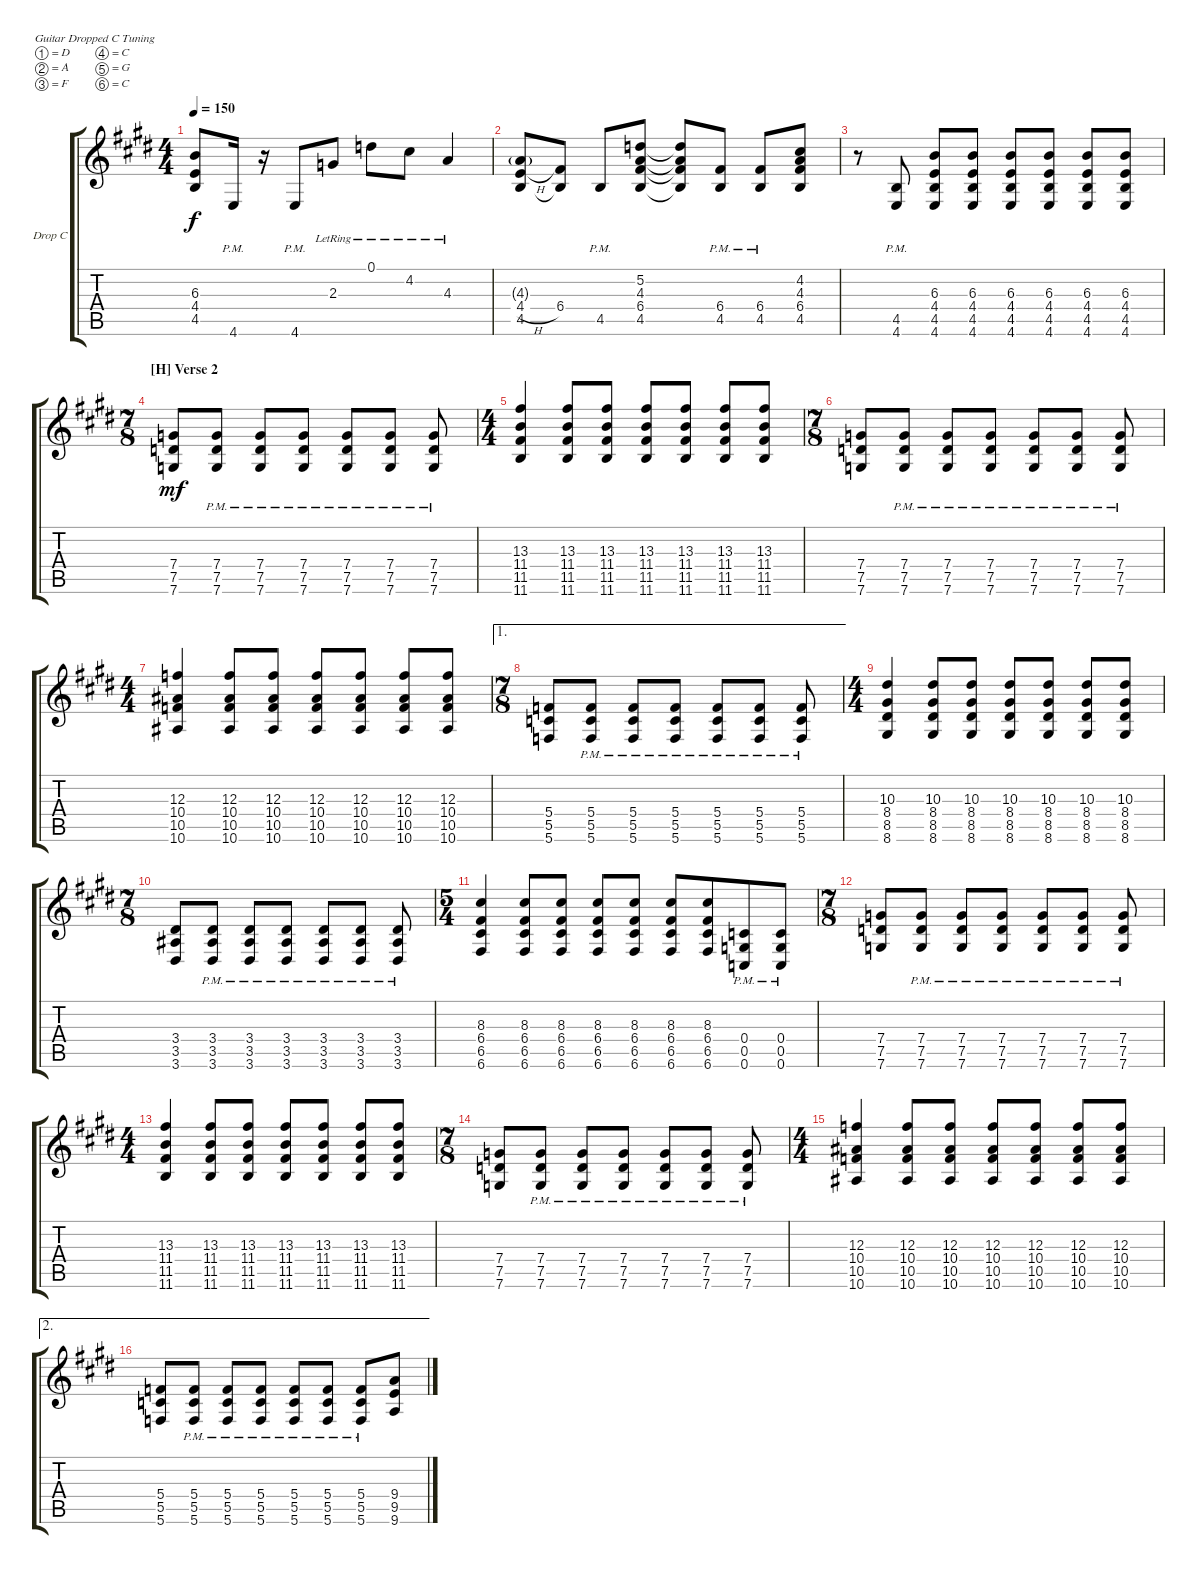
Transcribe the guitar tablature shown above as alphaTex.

\bracketExtendMode groupsimilarinstruments
\firstSystemTrackNameOrientation horizontal
\otherSystemsTrackNameOrientation horizontal
\track ("Guitar C" "Drop C") {instrument distortionguitar}
\staff {score tabs}
\tuning (D4 A3 F3 C3 G2 C2)
\ts (4 4)
\tempo 150
\clef g2
\ks e
(6.3{t} 4.4{t} 4.5{t}).8{dy f} 4.6{pm}.16 r.16 4.6{pm}.8 2.3{lr}.8 0.1{lr}.8 4.2{lr}.8 4.3{lr}.4 |
(4.3{g} 4.4{h} 4.5).8 (6.4 4.5{t}).8 4.5{pm}.8 (5.2 4.3 6.4 4.5).8 (5.2{t} 4.3{t} 6.4{t} 4.5{t}).8 (6.4{pm} 4.5{pm}).8 (6.4{pm} 4.5{pm}).8 (4.2 4.3 6.4 4.5).8 |
r.8 (4.6{pm} 4.5{pm}).8 (4.6 4.5 4.4 6.3).8 (4.6 4.5 4.4 6.3).8 (4.6 4.5 4.4 6.3).8 (4.6 4.5 4.4 6.3).8 (4.6 4.5 4.4 6.3).8 (4.6 4.5 4.4 6.3).8 |
\ts (7 8)
\beaming (8 2 2 2 2)
\section ("H" "Verse 2")
(7.4 7.5 7.6).8{dy mf} (7.6{pm} 7.5{pm} 7.4{pm}).8 (7.6{pm} 7.5{pm} 7.4{pm}).8 (7.6{pm} 7.5{pm} 7.4{pm}).8 (7.6{pm} 7.5{pm} 7.4{pm}).8 (7.6{pm} 7.5{pm} 7.4{pm}).8 (7.6{pm} 7.5{pm} 7.4{pm}).8 |
\ts (4 4)
\beaming (8 2 2 2 2)
(11.6 11.5 11.4 13.3).4 (11.6 11.5 11.4 13.3).8 (11.6 11.5 11.4 13.3).8 (11.6 11.5 11.4 13.3).8 (11.6 11.5 11.4 13.3).8 (11.6 11.5 11.4 13.3).8 (11.6 11.5 11.4 13.3).8 |
\ts (7 8)
\beaming (8 2 2 2 2)
(7.4 7.5 7.6).8 (7.6{pm} 7.5{pm} 7.4{pm}).8 (7.6{pm} 7.5{pm} 7.4{pm}).8 (7.6{pm} 7.5{pm} 7.4{pm}).8 (7.6{pm} 7.5{pm} 7.4{pm}).8 (7.6{pm} 7.5{pm} 7.4{pm}).8 (7.6{pm} 7.5{pm} 7.4{pm}).8 |
\ts (4 4)
\beaming (8 2 2 2 2)
(10.6 10.5 10.4 12.3).4 (10.6 10.5 10.4 12.3).8 (10.6 10.5 10.4 12.3).8 (10.6 10.5 10.4 12.3).8 (10.6 10.5 10.4 12.3).8 (10.6 10.5 10.4 12.3).8 (10.6 10.5 10.4 12.3).8 |
\ae 1
\ts (7 8)
\beaming (8 2 2 2 2)
(5.4 5.5 5.6).8 (5.6{pm} 5.5{pm} 5.4{pm}).8 (5.6{pm} 5.5{pm} 5.4{pm}).8 (5.6{pm} 5.5{pm} 5.4{pm}).8 (5.6{pm} 5.5{pm} 5.4{pm}).8 (5.6{pm} 5.5{pm} 5.4{pm}).8 (5.6{pm} 5.5{pm} 5.4{pm}).8 |
\ts (4 4)
\beaming (8 2 2 2 2)
(8.6 8.5 8.4 10.3).4 (8.6 8.5 8.4 10.3).8 (8.6 8.5 8.4 10.3).8 (8.6 8.5 8.4 10.3).8 (8.6 8.5 8.4 10.3).8 (8.6 8.5 8.4 10.3).8 (8.6 8.5 8.4 10.3).8 |
\ts (7 8)
\beaming (8 2 2 2 2)
(3.4 3.5 3.6).8 (3.6{pm} 3.5{pm} 3.4{pm}).8 (3.6{pm} 3.5{pm} 3.4{pm}).8 (3.6{pm} 3.5{pm} 3.4{pm}).8 (3.6{pm} 3.5{pm} 3.4{pm}).8 (3.6{pm} 3.5{pm} 3.4{pm}).8 (3.6{pm} 3.5{pm} 3.4{pm}).8 |
\ts (5 4)
\beaming (8 2 2 2 4)
(6.6 6.5 6.4 8.3).4 (6.6 6.5 6.4 8.3).8 (6.6 6.5 6.4 8.3).8 (6.6 6.5 6.4 8.3).8 (6.6 6.5 6.4 8.3).8 (6.6 6.5 6.4 8.3).8 (6.6 6.5 6.4 8.3).8 (0.6{pm} 0.4{pm} 0.5{pm}).8 (0.6{pm} 0.5{pm} 0.4{pm}).8 |
\ts (7 8)
(7.4 7.5 7.6).8 (7.6{pm} 7.5{pm} 7.4{pm}).8 (7.6{pm} 7.5{pm} 7.4{pm}).8 (7.6{pm} 7.5{pm} 7.4{pm}).8 (7.6{pm} 7.5{pm} 7.4{pm}).8 (7.6{pm} 7.5{pm} 7.4{pm}).8 (7.6{pm} 7.5{pm} 7.4{pm}).8 |
\ts (4 4)
\beaming (8 2 2 2 2)
(11.6 11.5 11.4 13.3).4 (11.6 11.5 11.4 13.3).8 (11.6 11.5 11.4 13.3).8 (11.6 11.5 11.4 13.3).8 (11.6 11.5 11.4 13.3).8 (11.6 11.5 11.4 13.3).8 (11.6 11.5 11.4 13.3).8 |
\ts (7 8)
(7.4 7.5 7.6).8 (7.6{pm} 7.5{pm} 7.4{pm}).8 (7.6{pm} 7.5{pm} 7.4{pm}).8 (7.6{pm} 7.5{pm} 7.4{pm}).8 (7.6{pm} 7.5{pm} 7.4{pm}).8 (7.6{pm} 7.5{pm} 7.4{pm}).8 (7.6{pm} 7.5{pm} 7.4{pm}).8 |
\ts (4 4)
(10.6 10.5 10.4 12.3).4 (10.6 10.5 10.4 12.3).8 (10.6 10.5 10.4 12.3).8 (10.6 10.5 10.4 12.3).8 (10.6 10.5 10.4 12.3).8 (10.6 10.5 10.4 12.3).8 (10.6 10.5 10.4 12.3).8 |
\ae 2
(5.4 5.5 5.6).8 (5.6{pm} 5.5{pm} 5.4{pm}).8 (5.6{pm} 5.5{pm} 5.4{pm}).8 (5.6{pm} 5.5{pm} 5.4{pm}).8 (5.6{pm} 5.5{pm} 5.4{pm}).8 (5.6{pm} 5.5{pm} 5.4{pm}).8 (5.6{pm} 5.5{pm} 5.4{pm}).8 (9.4 9.5 9.6).8
